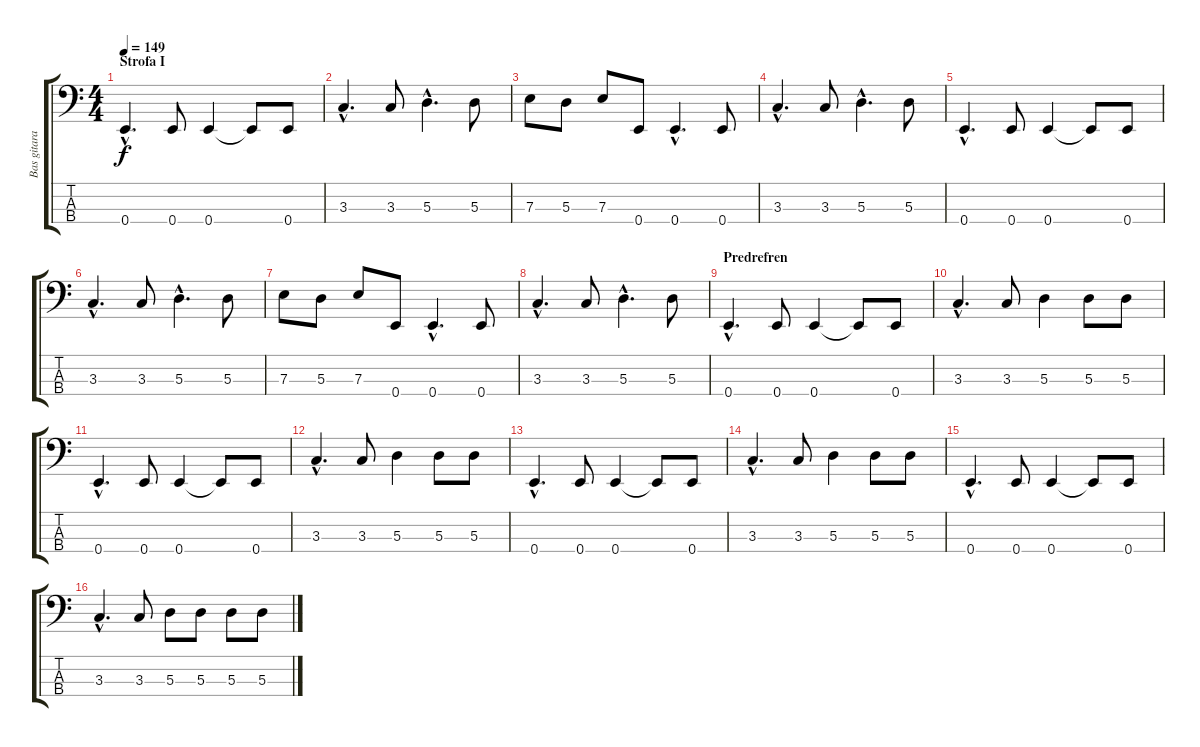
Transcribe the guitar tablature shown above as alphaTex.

\track ("Bas gitara - Aleksandar Barac" "Bas gitara") {instrument electricbasspick}
\staff {score tabs}
\tuning (G2 D2 A1 E1) {hide}
\ts (4 4)
\section ("" "Strofa I")
\tempo 149
\clef f4
\ks c
0.4{hac}.4{d dy f} 0.4.8 0.4.4 0.4{t}.8 0.4.8 |
3.3{hac}.4{d} 3.3.8 5.3{hac}.4{d} 5.3.8 |
7.3.8 5.3.8 7.3.8 0.4.8 0.4{hac}.4{d} 0.4.8 |
3.3{hac}.4{d} 3.3.8 5.3{hac}.4{d} 5.3.8 |
0.4{hac}.4{d} 0.4.8 0.4.4 0.4{t}.8 0.4.8 |
3.3{hac}.4{d} 3.3.8 5.3{hac}.4{d} 5.3.8 |
7.3.8 5.3.8 7.3.8 0.4.8 0.4{hac}.4{d} 0.4.8 |
3.3{hac}.4{d} 3.3.8 5.3{hac}.4{d} 5.3.8 |
\section ("" "Predrefren")
0.4{hac}.4{d} 0.4.8 0.4.4 0.4{t}.8 0.4.8 |
3.3{hac}.4{d} 3.3.8 5.3.4 5.3.8 5.3.8 |
0.4{hac}.4{d} 0.4.8 0.4.4 0.4{t}.8 0.4.8 |
3.3{hac}.4{d} 3.3.8 5.3.4 5.3.8 5.3.8 |
0.4{hac}.4{d} 0.4.8 0.4.4 0.4{t}.8 0.4.8 |
3.3{hac}.4{d} 3.3.8 5.3.4 5.3.8 5.3.8 |
0.4{hac}.4{d} 0.4.8 0.4.4 0.4{t}.8 0.4.8 |
3.3{hac}.4{d} 3.3.8 5.3.8 5.3.8 5.3.8 5.3.8
